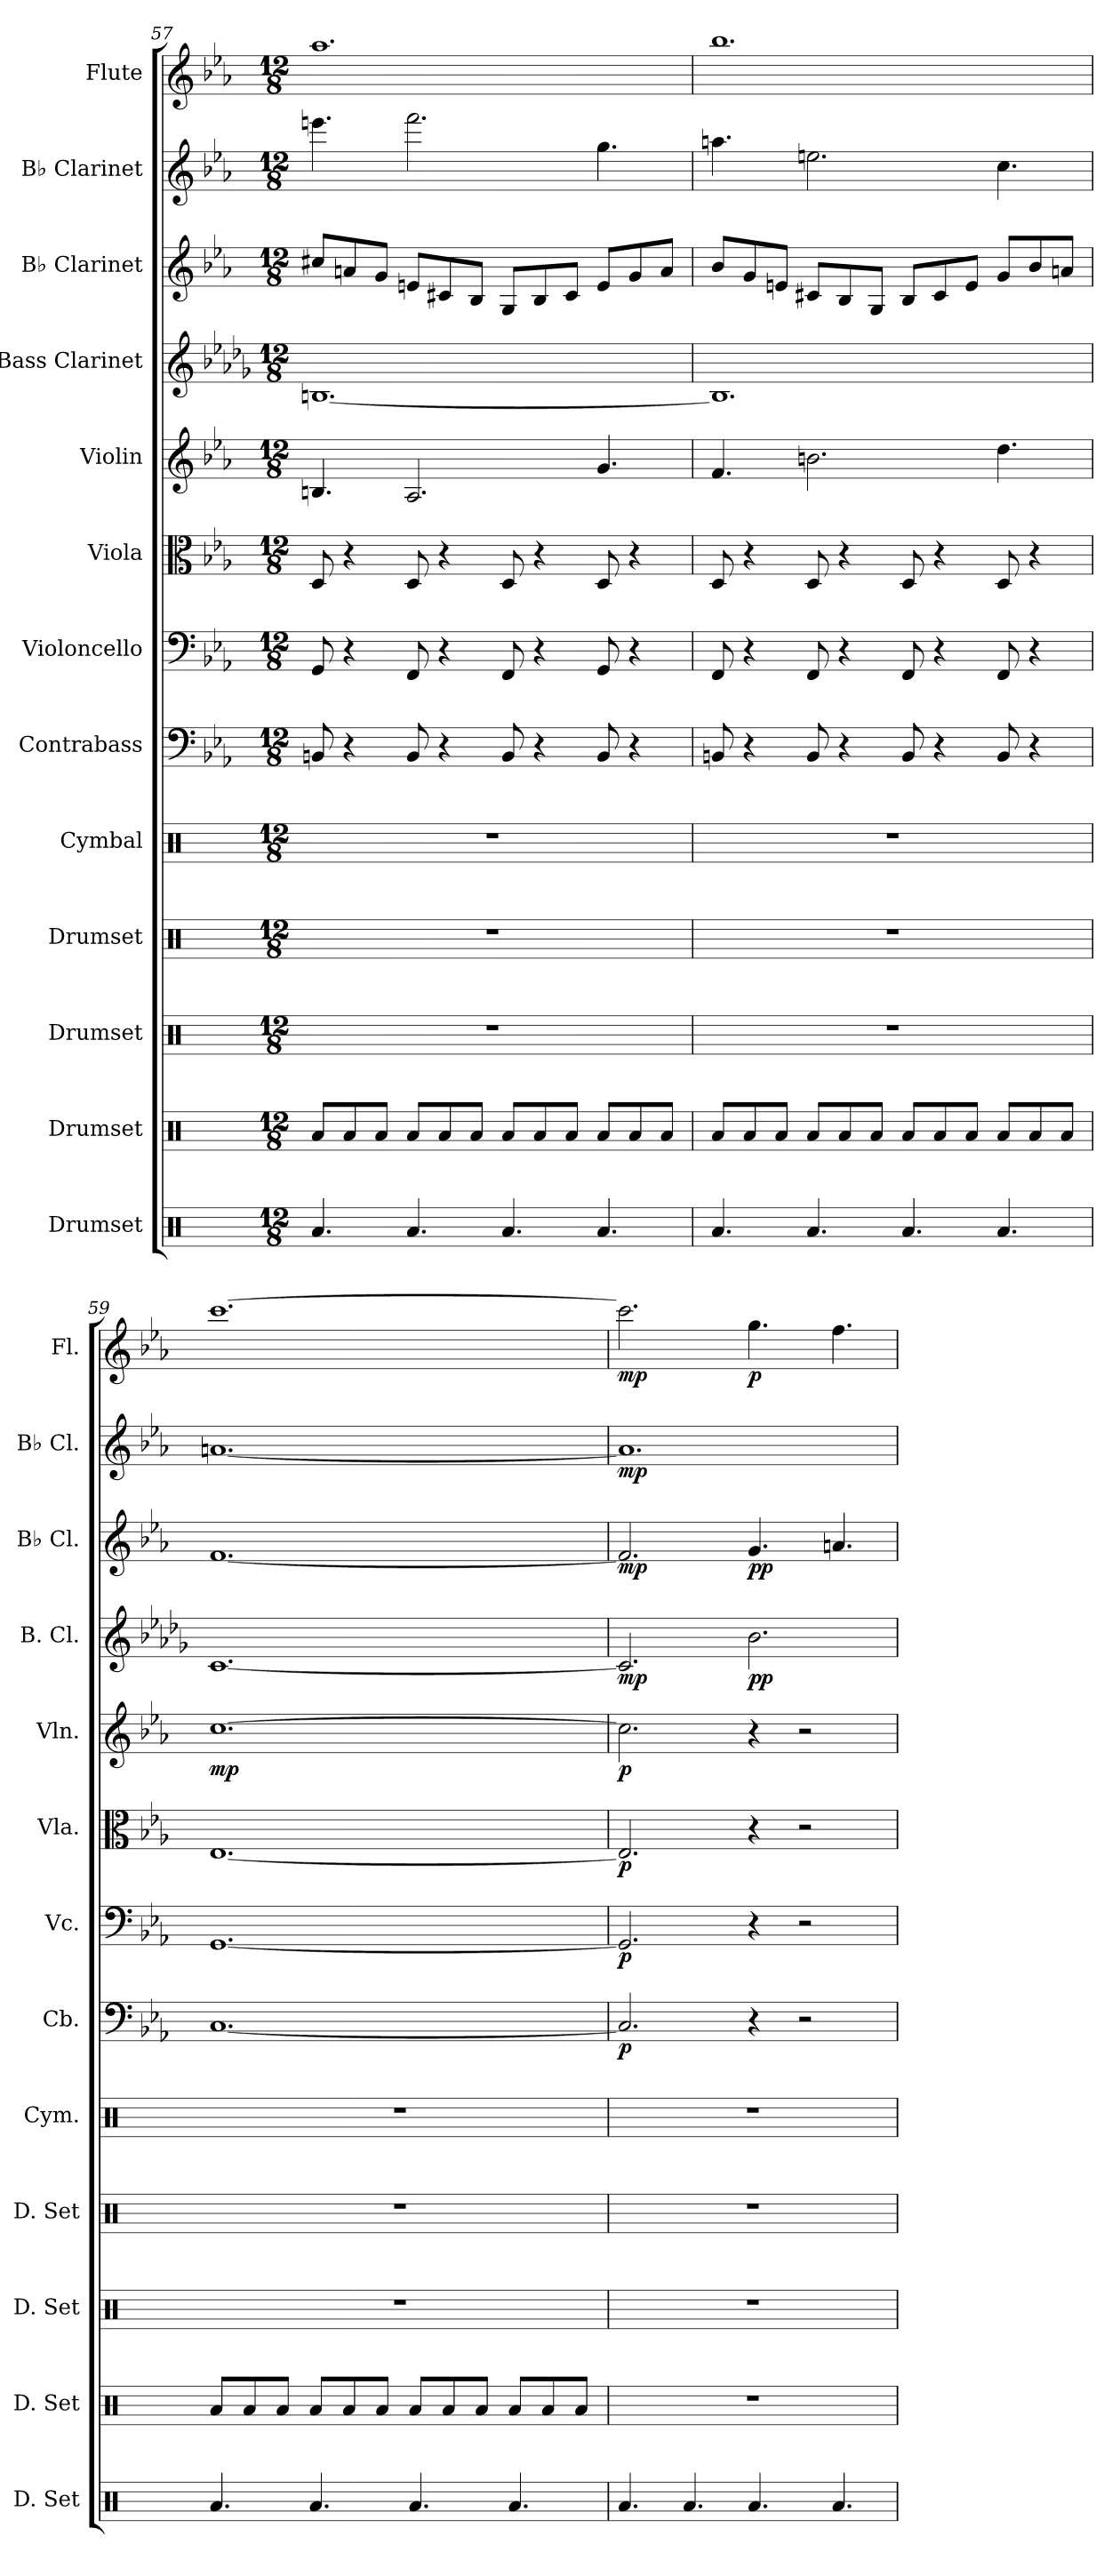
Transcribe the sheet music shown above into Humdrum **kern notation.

**kern	**kern	**kern	**kern	**kern	**kern	**dynam	**kern	**dynam	**kern	**dynam	**kern	**dynam	**kern	**dynam	**kern	**dynam	**kern	**dynam	**kern	**dynam
*part13	*part12	*part11	*part10	*part9	*part8	*part8	*part7	*part7	*part6	*part6	*part5	*part5	*part4	*part4	*part3	*part3	*part2	*part2	*part1	*part1
*staff13	*staff12	*staff11	*staff10	*staff9	*staff8	*staff8	*staff7	*staff7	*staff6	*staff6	*staff5	*staff5	*staff4	*staff4	*staff3	*staff3	*staff2	*staff2	*staff1	*staff1
*I"Drumset	*I"Drumset	*I"Drumset	*I"Drumset	*I"Cymbal	*I"Contrabass	*	*I"Violoncello	*	*I"Viola	*	*I"Violin	*	*I"Bass Clarinet	*	*I"B♭ Clarinet	*	*I"B♭ Clarinet	*	*I"Flute	*
*I'D. Set	*I'D. Set	*I'D. Set	*I'D. Set	*I'Cym.	*I'Cb.	*	*I'Vc.	*	*I'Vla.	*	*I'Vln.	*	*I'B. Cl.	*	*I'B♭ Cl.	*	*I'B♭ Cl.	*	*I'Fl.	*
*clefX	*clefX	*clefX	*clefX	*clefX	*clefF4	*	*clefF4	*	*clefC3	*	*clefG2	*	*clefG2	*	*clefG2	*	*clefG2	*	*clefG2	*
*	*	*	*	*	*ITrd7c12	*	*	*	*	*	*	*	*ITrd8c14	*	*ITrd1c2	*	*ITrd1c2	*	*	*
*k[]	*k[]	*k[]	*k[]	*k[]	*k[b-e-a-]	*	*k[b-e-a-]	*	*k[b-e-a-]	*	*k[b-e-a-]	*	*k[b-e-a-d-g-]	*	*k[b-e-a-d-g-]	*	*k[b-e-a-d-g-]	*	*k[b-e-a-]	*
*M12/8	*M12/8	*M12/8	*M12/8	*M12/8	*M12/8	*	*M12/8	*	*M12/8	*	*M12/8	*	*M12/8	*	*M12/8	*	*M12/8	*	*M12/8	*
=57	=57	=57	=57	=57	=57	=57	=57	=57	=57	=57	=57	=57	=57	=57	=57	=57	=57	=57	=57	=57
4.Ra/	8Ra/L	1.r	1.r	1.r	8BBBn/	.	8GG/	.	8D/	.	4.Bn/	.	[1.BBn	.	8bn/L	.	4.dddn\	.	1.aa-	.
.	8Ra/	.	.	.	4r	.	4r	.	4r	.	.	.	.	.	8gn/	.	.	.	.	.
.	8Ra/J	.	.	.	.	.	.	.	.	.	.	.	.	.	8f/J	.	.	.	.	.
4.Ra/	8Ra/L	.	.	.	8BBB/	.	8FF/	.	8D/	.	2.A-/	.	.	.	8dn/L	.	2.eee-\	.	.	.
.	8Ra/	.	.	.	4r	.	4r	.	4r	.	.	.	.	.	8Bn/	.	.	.	.	.
.	8Ra/J	.	.	.	.	.	.	.	.	.	.	.	.	.	8A-/J	.	.	.	.	.
4.Ra/	8Ra/L	.	.	.	8BBB/	.	8FF/	.	8D/	.	.	.	.	.	8F/L	.	.	.	.	.
.	8Ra/	.	.	.	4r	.	4r	.	4r	.	.	.	.	.	8A-/	.	.	.	.	.
.	8Ra/J	.	.	.	.	.	.	.	.	.	.	.	.	.	8B/J	.	.	.	.	.
4.Ra/	8Ra/L	.	.	.	8BBB/	.	8GG/	.	8D/	.	4.g/	.	.	.	8d/L	.	4.ff\	.	.	.
.	8Ra/	.	.	.	4r	.	4r	.	4r	.	.	.	.	.	8f/	.	.	.	.	.
.	8Ra/J	.	.	.	.	.	.	.	.	.	.	.	.	.	8g/J	.	.	.	.	.
!!LO:PB:g=z
=58	=58	=58	=58	=58	=58	=58	=58	=58	=58	=58	=58	=58	=58	=58	=58	=58	=58	=58	=58	=58
4.Ra/	8Ra/L	1.r	1.r	1.r	8BBBn/	.	8FF/	.	8D/	.	4.f/	.	1.BB]	.	8a-/L	.	4.ggn\	.	1.bb-	.
.	8Ra/	.	.	.	4r	.	4r	.	4r	.	.	.	.	.	8f/	.	.	.	.	.
.	8Ra/J	.	.	.	.	.	.	.	.	.	.	.	.	.	8dn/J	.	.	.	.	.
4.Ra/	8Ra/L	.	.	.	8BBB/	.	8FF/	.	8D/	.	2.bn\	.	.	.	8Bn/L	.	2.ddn\	.	.	.
.	8Ra/	.	.	.	4r	.	4r	.	4r	.	.	.	.	.	8A-/	.	.	.	.	.
.	8Ra/J	.	.	.	.	.	.	.	.	.	.	.	.	.	8F/J	.	.	.	.	.
4.Ra/	8Ra/L	.	.	.	8BBB/	.	8FF/	.	8D/	.	.	.	.	.	8A-/L	.	.	.	.	.
.	8Ra/	.	.	.	4r	.	4r	.	4r	.	.	.	.	.	8B/	.	.	.	.	.
.	8Ra/J	.	.	.	.	.	.	.	.	.	.	.	.	.	8d/J	.	.	.	.	.
4.Ra/	8Ra/L	.	.	.	8BBB/	.	8FF/	.	8D/	.	4.dd\	.	.	.	8f/L	.	4.b-\	.	.	.
.	8Ra/	.	.	.	4r	.	4r	.	4r	.	.	.	.	.	8a-/	.	.	.	.	.
.	8Ra/J	.	.	.	.	.	.	.	.	.	.	.	.	.	8gn/J	.	.	.	.	.
=59	=59	=59	=59	=59	=59	=59	=59	=59	=59	=59	=59	=59	=59	=59	=59	=59	=59	=59	=59	=59
*	*	*	*	*	*	*	*	*	*	*	*	*	*	*	*	*	*	*	*MM173	*
!	!	!	!	!	!	!	!	!	!	!	!	!LO:DY:b	!	!	!	!	!	!	!	!
4.Ra/	8Ra/L	1.r	1.r	1.r	[1.CC	.	[1.GG	.	[1.E-	.	[1.cc	mp	[1.C	.	[1.e-	.	[1.gn	.	[1.ccc	.
.	8Ra/	.	.	.	.	.	.	.	.	.	.	.	.	.	.	.	.	.	.	.
.	8Ra/J	.	.	.	.	.	.	.	.	.	.	.	.	.	.	.	.	.	.	.
4.Ra/	8Ra/L	.	.	.	.	.	.	.	.	.	.	.	.	.	.	.	.	.	.	.
.	8Ra/	.	.	.	.	.	.	.	.	.	.	.	.	.	.	.	.	.	.	.
.	8Ra/J	.	.	.	.	.	.	.	.	.	.	.	.	.	.	.	.	.	.	.
4.Ra/	8Ra/L	.	.	.	.	.	.	.	.	.	.	.	.	.	.	.	.	.	.	.
.	8Ra/	.	.	.	.	.	.	.	.	.	.	.	.	.	.	.	.	.	.	.
.	8Ra/J	.	.	.	.	.	.	.	.	.	.	.	.	.	.	.	.	.	.	.
4.Ra/	8Ra/L	.	.	.	.	.	.	.	.	.	.	.	.	.	.	.	.	.	.	.
.	8Ra/	.	.	.	.	.	.	.	.	.	.	.	.	.	.	.	.	.	.	.
.	8Ra/J	.	.	.	.	.	.	.	.	.	.	.	.	.	.	.	.	.	.	.
=60	=60	=60	=60	=60	=60	=60	=60	=60	=60	=60	=60	=60	=60	=60	=60	=60	=60	=60	=60	=60
*	*	*	*	*	*	*	*	*	*	*	*	*	*	*	*	*	*	*	*MM165	*
!	!	!	!	!	!	!LO:DY:b	!	!LO:DY:b	!	!LO:DY:b	!	!LO:DY:b	!	!LO:DY:b	!	!LO:DY:b	!	!LO:DY:b	!	!LO:DY:b
4.Ra/	1.r	1.r	1.r	1.r	2.CC/]	p	2.GG/]	p	2.E-/]	p	2.cc\]	p	2.C/]	mp	2.e-/]	mp	1.g]	mp	2.ccc\]	mp
4.Ra/	.	.	.	.	.	.	.	.	.	.	.	.	.	.	.	.	.	.	.	.
!	!	!	!	!	!	!	!	!	!	!	!	!	!	!LO:DY:b	!	!LO:DY:b	!	!	!	!LO:DY:b
4.Ra/	.	.	.	.	4r	.	4r	.	4r	.	4r	.	2.B-\	pp	4.f/	pp	.	.	4.gg\	p
.	.	.	.	.	2r	.	2r	.	2r	.	2r	.	.	.	.	.	.	.	.	.
4.Ra/	.	.	.	.	.	.	.	.	.	.	.	.	.	.	4.gn/	.	.	.	4.ff\	.
=	=	=	=	=	=	=	=	=	=	=	=	=	=	=	=	=	=	=	=	=
*-	*-	*-	*-	*-	*-	*-	*-	*-	*-	*-	*-	*-	*-	*-	*-	*-	*-	*-	*-	*-
